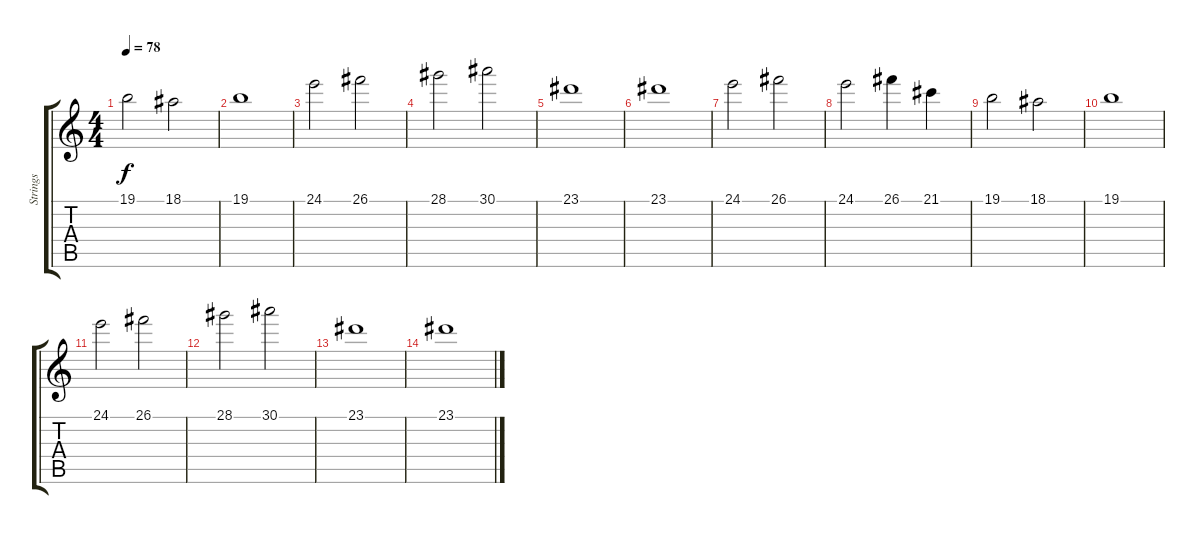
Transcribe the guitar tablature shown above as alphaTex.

\track ("Strings" "Strings") {instrument stringensemble1}
\staff {score tabs}
\tuning (E4 B3 G3 D3 A2 E2) {hide}
\ts (4 4)
\tempo 78
\clef g2
\ks c
19.1.2{dy f} 18.1.2 |
19.1.1 |
24.1.2 26.1.2 |
28.1.2 30.1.2 |
23.1.1 |
23.1.1 |
24.1.2 26.1.2 |
24.1.2 26.1.4 21.1.4 |
19.1.2 18.1.2 |
19.1.1 |
24.1.2 26.1.2 |
28.1.2 30.1.2 |
23.1.1 |
23.1.1
